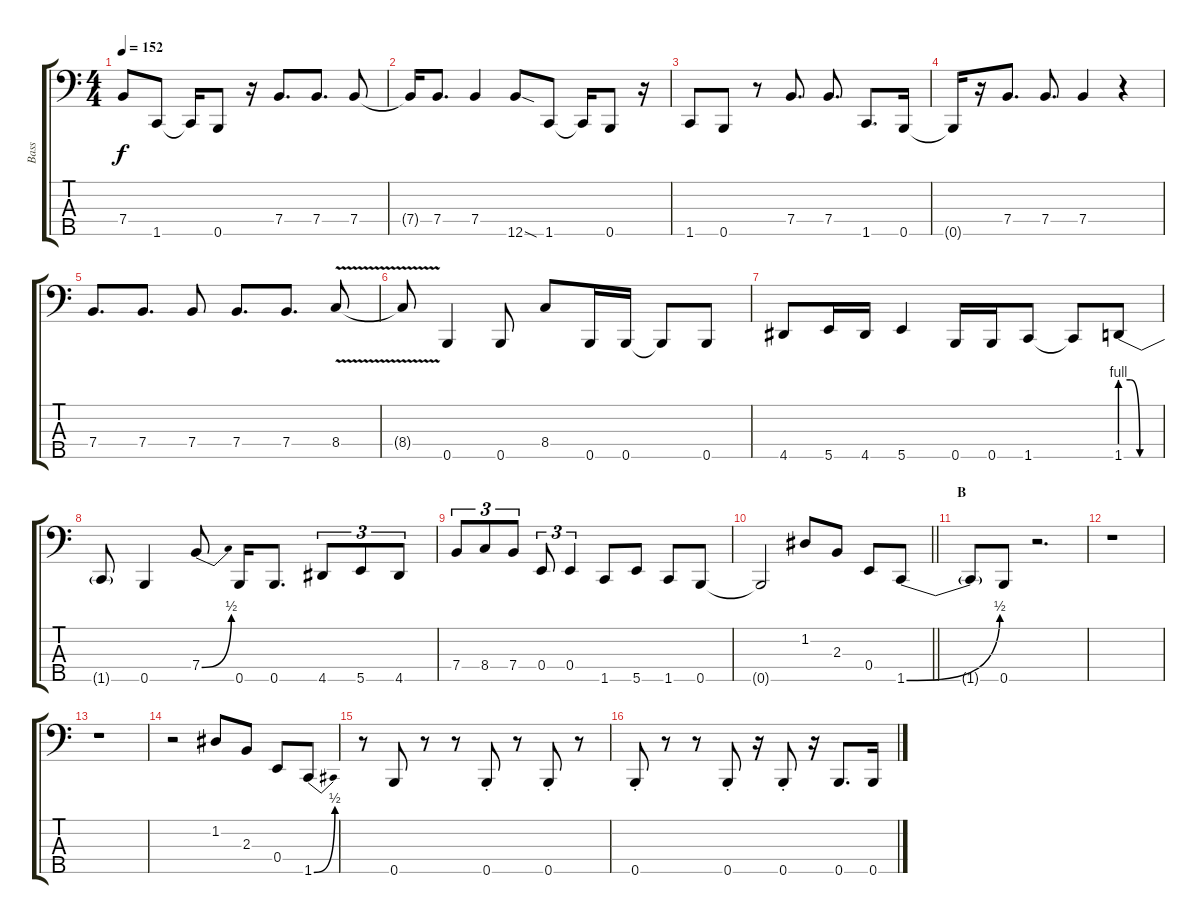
\track ("Bass" "Bass") {instrument electricbassfinger}
\staff {score tabs}
\tuning (G2 D2 A1 E1 B0) {hide}
\ts (4 4)
\tempo 152
\clef f4
\ks c
7.4{t}.8{dy f} 1.5.8 1.5{t}.16 0.5.8 r.16 7.4.8{d} 7.4.8{d} 7.4.8 |
7.4{t}.16 7.4.8{d} 7.4.4 12.5{sod}.8 1.5.8 1.5{t}.16 0.5.8 r.16 |
1.5.8 0.5.8 r.8 7.4.8{d} 7.4.8{d} 1.5.8{d} 0.5.16 |
0.5{t}.16 r.16 7.4.8{d} 7.4.8{d} 7.4.4 r.4 |
7.4.8{d} 7.4.8{d} 7.4.8 7.4.8{d} 7.4.8{d} 8.4{v}.8 |
8.4{t}.8 0.5.4 0.5.8 8.4.8 0.5.16 0.5.16 0.5{t}.8 0.5.8 |
4.5.8 5.5.16 4.5.16 5.5.4 0.5.16 0.5.16 1.5.8 1.5{t}.8 1.5{be (custom 0 4 15 4 30 0 60 0)}.8 |
1.5{t}.8 0.5.4 7.4{be (bend 0 0 60 2)}.8 0.5.16 0.5.8{d} 4.5.8{tu (3 2)} 5.5.8{tu (3 2)} 4.5.8{tu (3 2)} |
7.4.8{tu (3 2)} 8.4.8{tu (3 2)} 7.4.8{tu (3 2)} 0.4.8{tu (3 2)} 0.4.4{tu (3 2)} 1.5.8 5.5.8 1.5.8 0.5.8 |
\barLineRight lightlight
0.5{t}.2 1.2.8 2.3.8 0.4.8 1.5{be (bend 0 0 60 2)}.8 |
\section ("" "B")
1.5{t}.8 0.5.8 r.2{d} |
r.1 |
r.1 |
r.2 1.2.8 2.3.8 0.4.8 1.5{be (bend 0 0 60 2)}.8 |
r.8 0.5.8 r.8 r.8 0.5{st}.8 r.8 0.5{st}.8 r.8 |
0.5{st}.8 r.8 r.8 0.5{st}.8 r.16 0.5{st}.8 r.16 0.5.8{d} 0.5.16
